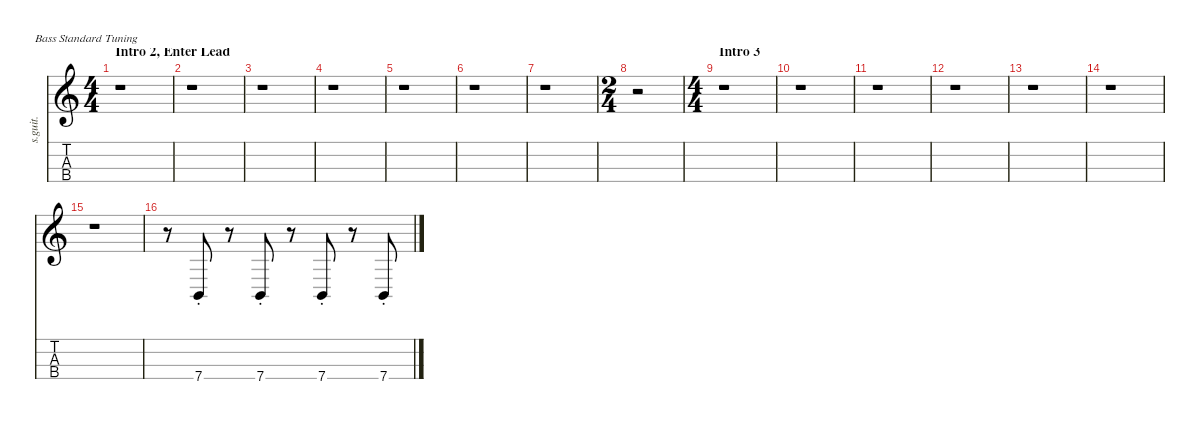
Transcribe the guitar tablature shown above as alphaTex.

\defaultSystemsLayout 4
\hideDynamics
\bracketExtendMode nobrackets
\track ("Jason Newsted - Bass" "s.guit.") {instrument electricbasspick}
\staff {score tabs}
\tuning (G2 D2 A1 E1)
\ts (4 4)
\beaming (8 2 2 2 2)
\section ("" "Intro 2, Enter Lead")
\tempo (103 hide)
\clef g2
\ks c
r.1{dy f} |
r.1 |
r.1 |
r.1 |
r.1 |
r.1 |
r.1 |
\ts (2 4)
\beaming (8 2 2 2 2)
r.2 |
\ts (4 4)
\beaming (8 2 2 2 2)
\section ("" "Intro 3")
r.1 |
r.1 |
r.1 |
r.1 |
r.1 |
r.1 |
r.1 |
r.8 7.4{st}.8{lyrics (0 "") lyrics (1 "") lyrics (2 "") lyrics (3 "") lyrics (4 "")} r.8 7.4{st}.8{lyrics (0 "") lyrics (1 "") lyrics (2 "") lyrics (3 "") lyrics (4 "")} r.8 7.4{st}.8{lyrics (0 "") lyrics (1 "") lyrics (2 "") lyrics (3 "") lyrics (4 "")} r.8 7.4{st}.8{lyrics (0 "") lyrics (1 "") lyrics (2 "") lyrics (3 "") lyrics (4 "")}
